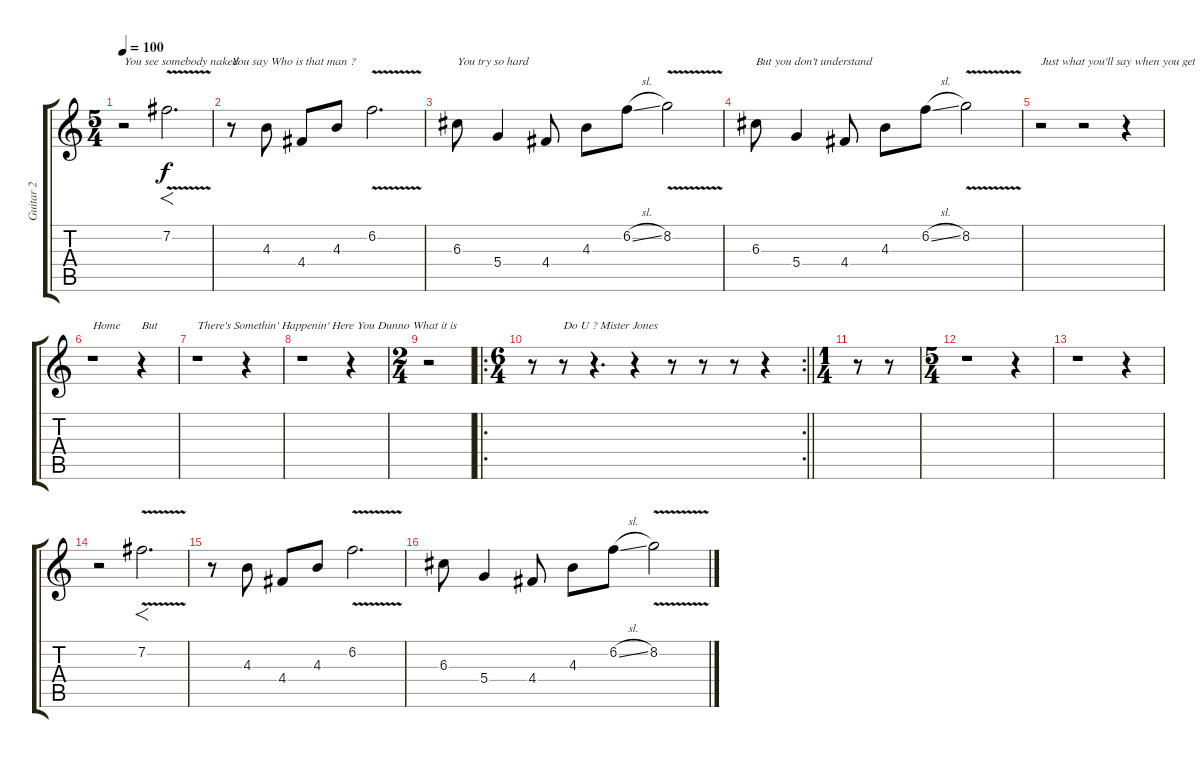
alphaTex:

\track ("Guitar 2" "Guitar 2") {instrument electricguitarjazz}
\staff {score tabs}
\tuning (E4 B3 G3 D3 A2 E2) {hide}
\ts (5 4)
\tempo 100
\clef g2
\ks c
r.2{txt "You see somebody naked" dy f} 7.2{v}.2{f d} |
r.8{txt "You say Who is that man ?" volume 0} 4.3.8{volume 13} 4.4.8 4.3.8 6.2{v}.2{d} |
6.3.8{txt "You try so hard"} 5.4.4 4.4.8 4.3.8 6.2{sl}.8 8.2{v}.2 |
6.3.8{txt "But you don't understand"} 5.4.4 4.4.8 4.3.8 6.2{sl}.8 8.2{v}.2 |
r.2{txt "Just what you'll say when you get"} r.2 r.4 |
r.1{txt "Home"} r.4{txt "But"} |
r.1{txt "There's Somethin' Happenin' Here You Dunno What it is "} r.4 |
r.1 r.4 |
\ts (2 4)
r.2 |
\ro
\rc 2
\ts (6 4)
\barLineRight lightlight
r.8 r.8{txt "Do U ? Mister Jones"} r.4{d} r.4 r.8 r.8 r.8 r.4 |
\ts (1 4)
r.8 r.8 |
\ts (5 4)
r.1 r.4 |
r.1 r.4 |
r.2 7.2{v}.2{f d} |
r.8{volume 0} 4.3.8{volume 13} 4.4.8 4.3.8 6.2{v}.2{d} |
6.3.8 5.4.4 4.4.8 4.3.8 6.2{sl}.8 8.2{v}.2
